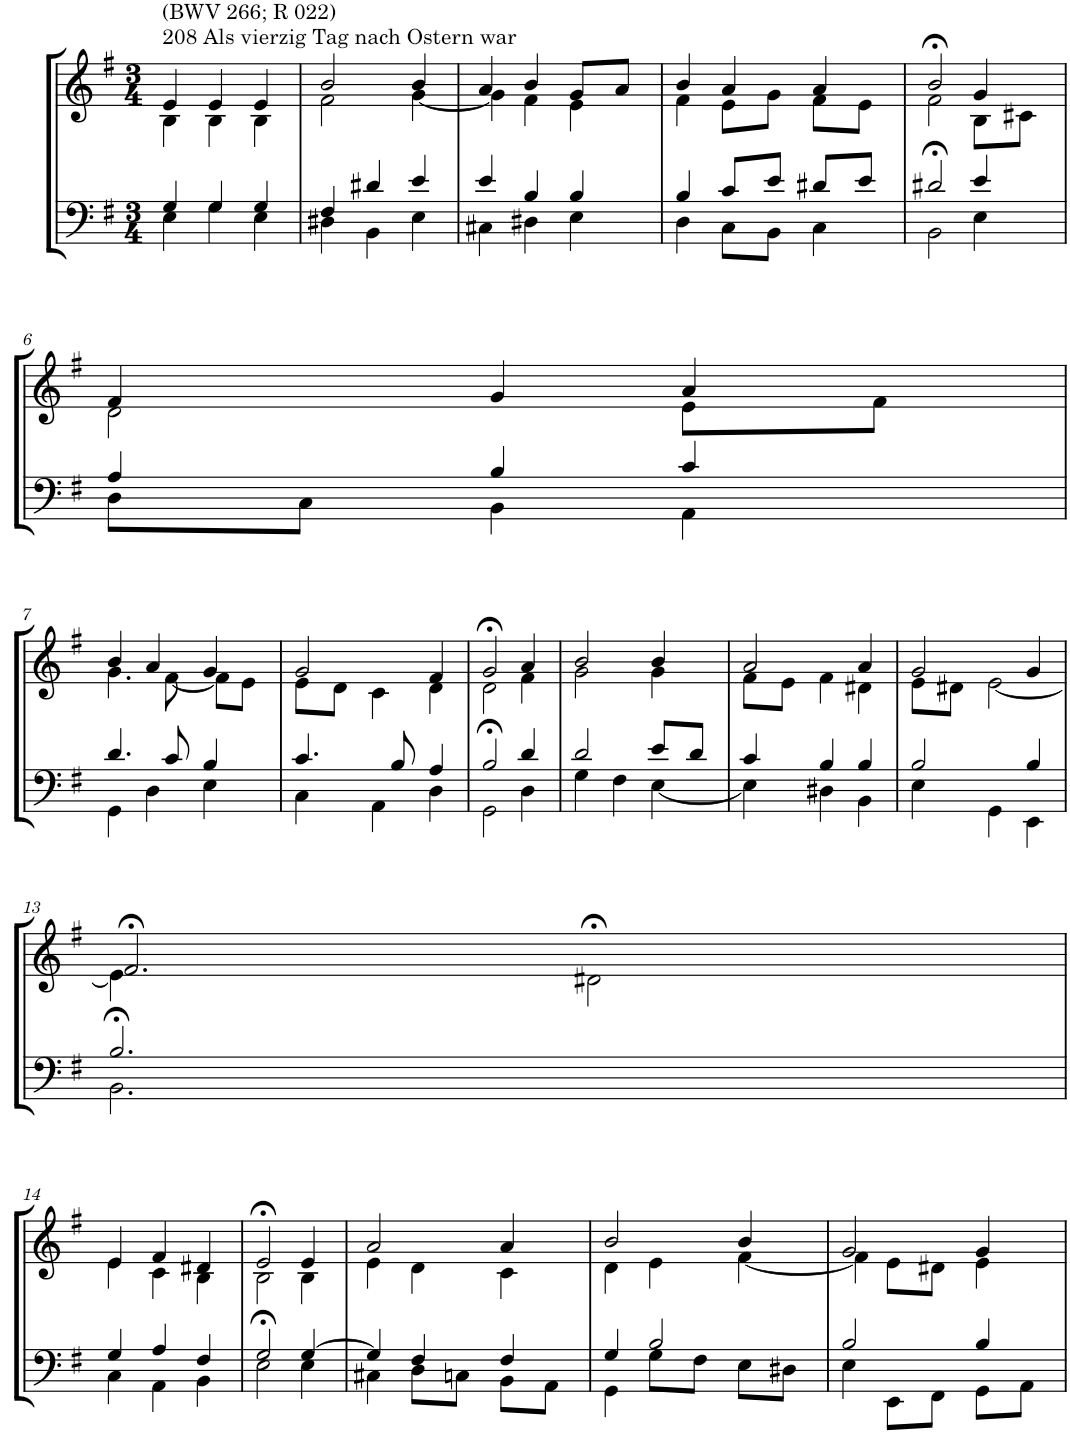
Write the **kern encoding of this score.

**kern	**kern
*part2	*part1
*staff2	*staff1
*I"Tenor/Baß	*I"Sopran/Alt
*clefF4	*clefG2
*k[f#]	*k[f#]
*M3/4	*M3/4
=1	=1
*^	*^
!	!	!LO:TX:a:t=208 Als vierzig Tag nach Ostern war	!
!	!	!LO:TX:a:t=(BWV 266; R 022)	!
4G/	4E\	4e/	4B\
4G/	4G\	4e/	4B\
4G/	4E\	4e/	4B\
=2	=2	=2	=2
4F#/	4D#X\	2b/	2f#\
4d#X/	4BB\	.	.
4e/	4E\	4b/	[4g\
=3	=3	=3	=3
4e/	4C#X\	4a/	4g\]
4B/	4D#X\	4b/	4f#\
4B/	4E\	8g/L	4e\
.	.	8a/J	.
=4	=4	=4	=4
4B/	4D\	4b/	4f#\
8c/L	8C\L	4a/	8e\L
8e/J	8BB\J	.	8g\J
8d#X/L	4C\	4a/	8f#\L
8e/J	.	.	8e\J
=5	=5	=5	=5
2d#X/	2BB>\	2b>/	2f#\
4e/	4E\	4g/	8B\L
.	.	.	8c#X\J
!!LO:LB:g=z	!!
=6	=6	=6	=6
4A/	8D\L	4f#/	2d\
.	8C\J	.	.
4B/	4BB\	4g/	.
4c/	4AA\	4a/	8e\L
.	.	.	8f#\J
!!LO:LB:g=z	!!
=7	=7	=7	=7
4.d/	4GG\	4b/	4.g\
.	4D\	4a/	.
8c/	.	.	[8f#\
4B/	4E\	4g/	8f#\L]
.	.	.	8e\J
=8	=8	=8	=8
4.c/	4C\	2g/	8e\L
.	.	.	8d\J
.	4AA\	.	4c\
8B/	.	.	.
4A/	4D\	4f#/	4d\
=9	=9	=9	=9
2B/	2GG>\	2g>/	2d\
4d/	4D\	4a/	4f#\
=10	=10	=10	=10
2d/	4G\	2b/	2g\
.	4F#\	.	.
8e/L	[4E\	4b/	4g\
8d/J	.	.	.
=11	=11	=11	=11
4c/	4E\]	2a/	8f#\L
.	.	.	8e\J
4B/	4D#X\	.	4f#\
4B/	4BB\	4a/	4d#X\
=12	=12	=12	=12
2B/	4E\	2g/	8e\L
.	.	.	8d#X\J
.	4GG\	.	[2e\
4B/	4EE\	4g/	.
!!LO:LB:g=z	!!
=13	=13	=13	=13
2.B/	2.BB>\	2.f#>/	4e\]
.	.	.	2d#X>\
!!LO:LB:g=z	!!
=14	=14	=14	=14
4G/	4C\	4e/	4e\
4A/	4AA\	4f#/	4c\
4F#/	4BB\	4d#X/	4B\
=15	=15	=15	=15
2G/	2E>\	2e>/	2B\
[4G/	4E\	4e/	4B\
=16	=16	=16	=16
4G/]	4C#X\	2a/	4e\
4F#/	8D\L	.	4d\
.	8Cn\J	.	.
4F#/	8BB\L	4a/	4c\
.	8AA\J	.	.
=17	=17	=17	=17
4G/	4GG\	2b/	4d\
2B/	8G\L	.	4e\
.	8F#\J	.	.
.	8E\L	4b/	[4f#\
.	8D#X\J	.	.
=18	=18	=18	=18
2B/	4E\	2g/	4f#\]
.	8EE\L	.	8e\L
.	8FF#\J	.	8d#X\J
4B/	8GG\L	4g/	4e\
.	8AA\J	.	.
*v	*v	*	*
*	*v	*v
=	=
*-	*-
